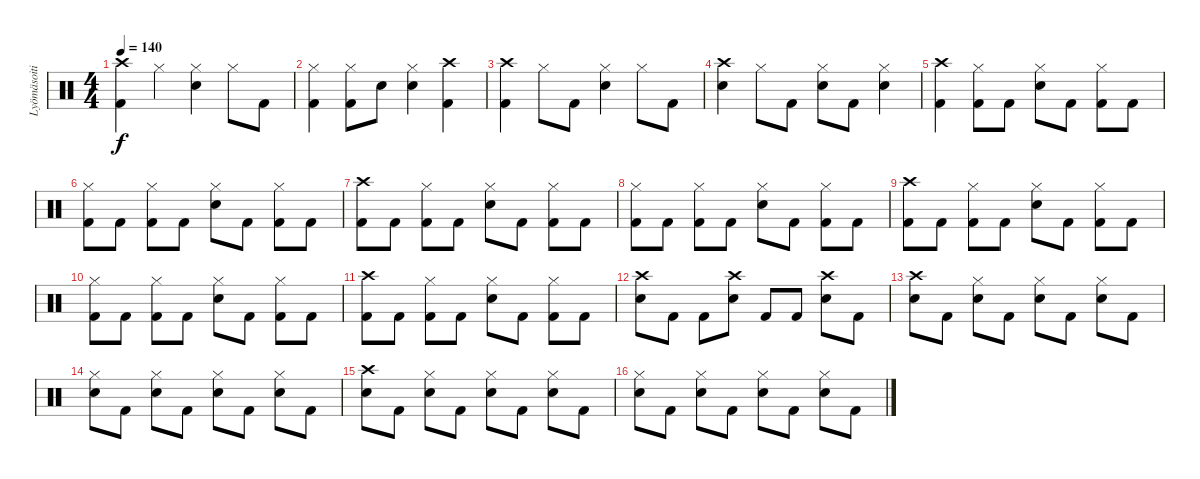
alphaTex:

\track ("Lyömäsoitin" "Lyömäsoiti") {instrument percussion}
\staff {score}
\articulation defaults
\ts (4 4)
\tempo 140
\clef neutral
\ks c
("Crash high (hit)" "Kick (hit) 2").4{dy f} "Hi-Hat (closed)".4 ("Hi-Hat (closed)" "Electric Snare (hit)").4 "Hi-Hat (closed)".8 "Kick (hit) 2".8 |
("Hi-Hat (closed)" "Kick (hit) 2").4 ("Hi-Hat (closed)" "Kick (hit) 2").8 "Snare (hit)".8 ("Hi-Hat (closed)" "Electric Snare (hit)").4 ("Crash high (hit)" "Kick (hit) 2").4 |
("Crash high (hit)" "Kick (hit) 2").4 "Hi-Hat (closed)".8 "Kick (hit) 2".8 ("Hi-Hat (closed)" "Electric Snare (hit)").4 "Hi-Hat (closed)".8 "Kick (hit) 2".8 |
("Crash high (hit)" "Electric Snare (hit)").4 "Hi-Hat (closed)".8 "Kick (hit) 2".8 ("Hi-Hat (closed)" "Electric Snare (hit)").8 "Kick (hit) 2".8 ("Hi-Hat (closed)" "Electric Snare (hit)").4 |
("Crash high (hit)" "Kick (hit) 2").4 ("Hi-Hat (closed)" "Kick (hit) 2").8 "Kick (hit) 2".8 ("Hi-Hat (closed)" "Electric Snare (hit)").8 "Kick (hit) 2".8 ("Hi-Hat (closed)" "Kick (hit) 2").8 "Kick (hit) 2".8 |
("Hi-Hat (closed)" "Kick (hit) 2").8 "Kick (hit) 2".8 ("Hi-Hat (closed)" "Kick (hit) 2").8 "Kick (hit) 2".8 ("Hi-Hat (closed)" "Electric Snare (hit)").8 "Kick (hit) 2".8 ("Hi-Hat (closed)" "Kick (hit) 2").8 "Kick (hit) 2".8 |
("Crash high (hit)" "Kick (hit) 2").8 "Kick (hit) 2".8 ("Hi-Hat (closed)" "Kick (hit) 2").8 "Kick (hit) 2".8 ("Hi-Hat (closed)" "Electric Snare (hit)").8 "Kick (hit) 2".8 ("Hi-Hat (closed)" "Kick (hit) 2").8 "Kick (hit) 2".8 |
("Hi-Hat (closed)" "Kick (hit) 2").8 "Kick (hit) 2".8 ("Hi-Hat (closed)" "Kick (hit) 2").8 "Kick (hit) 2".8 ("Hi-Hat (closed)" "Electric Snare (hit)").8 "Kick (hit) 2".8 ("Hi-Hat (closed)" "Kick (hit) 2").8 "Kick (hit) 2".8 |
("Crash high (hit)" "Kick (hit) 2").8 "Kick (hit) 2".8 ("Hi-Hat (closed)" "Kick (hit) 2").8 "Kick (hit) 2".8 ("Hi-Hat (closed)" "Electric Snare (hit)").8 "Kick (hit) 2".8 ("Hi-Hat (closed)" "Kick (hit) 2").8 "Kick (hit) 2".8 |
("Hi-Hat (closed)" "Kick (hit) 2").8 "Kick (hit) 2".8 ("Hi-Hat (closed)" "Kick (hit) 2").8 "Kick (hit) 2".8 ("Hi-Hat (closed)" "Electric Snare (hit)").8 "Kick (hit) 2".8 ("Hi-Hat (closed)" "Kick (hit) 2").8 "Kick (hit) 2".8 |
("Crash high (hit)" "Kick (hit) 2").8 "Kick (hit) 2".8 ("Hi-Hat (closed)" "Kick (hit) 2").8 "Kick (hit) 2".8 ("Hi-Hat (closed)" "Electric Snare (hit)").8 "Kick (hit) 2".8 ("Hi-Hat (closed)" "Kick (hit) 2").8 "Kick (hit) 2".8 |
("Crash high (hit)" "Electric Snare (hit)").8 "Kick (hit) 2".8 "Kick (hit) 2".8 ("Crash high (hit)" "Electric Snare (hit)").8 "Kick (hit) 2".8 "Kick (hit) 2".8 ("Crash high (hit)" "Electric Snare (hit)").8 "Kick (hit) 2".8 |
("Crash high (hit)" "Electric Snare (hit)").8 "Kick (hit) 2".8 ("Hi-Hat (closed)" "Electric Snare (hit)").8 "Kick (hit) 2".8 ("Hi-Hat (closed)" "Electric Snare (hit)").8 "Kick (hit) 2".8 ("Hi-Hat (closed)" "Electric Snare (hit)").8 "Kick (hit) 2".8 |
("Hi-Hat (closed)" "Electric Snare (hit)").8 "Kick (hit) 2".8 ("Hi-Hat (closed)" "Electric Snare (hit)").8 "Kick (hit) 2".8 ("Hi-Hat (closed)" "Electric Snare (hit)").8 "Kick (hit) 2".8 ("Hi-Hat (closed)" "Electric Snare (hit)").8 "Kick (hit) 2".8 |
("Crash high (hit)" "Electric Snare (hit)").8 "Kick (hit) 2".8 ("Hi-Hat (closed)" "Electric Snare (hit)").8 "Kick (hit) 2".8 ("Hi-Hat (closed)" "Electric Snare (hit)").8 "Kick (hit) 2".8 ("Hi-Hat (closed)" "Electric Snare (hit)").8 "Kick (hit) 2".8 |
("Hi-Hat (closed)" "Electric Snare (hit)").8 "Kick (hit) 2".8 ("Hi-Hat (closed)" "Electric Snare (hit)").8 "Kick (hit) 2".8 ("Hi-Hat (closed)" "Electric Snare (hit)").8 "Kick (hit) 2".8 ("Hi-Hat (closed)" "Electric Snare (hit)").8 "Kick (hit) 2".8
